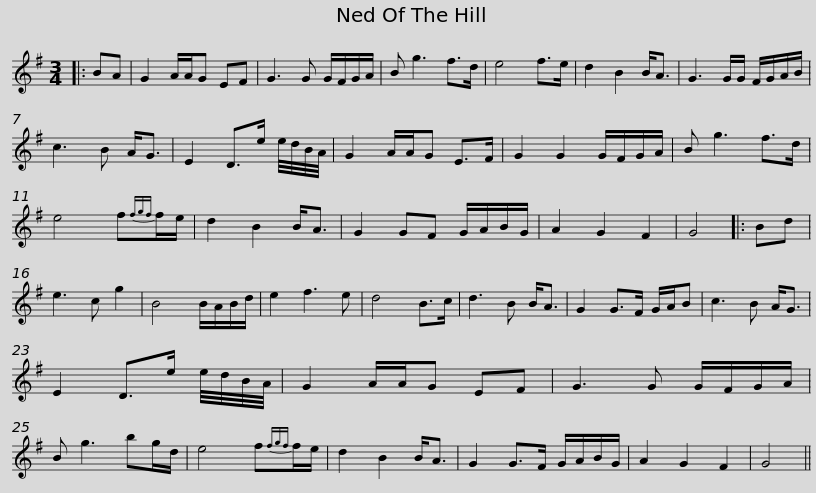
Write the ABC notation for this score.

X:1
L:1/8
M:3/4
I:linebreak $
K:G
V:1 treble
V:1
|: BA | G2 A/A/G EF | G3 G G/F/G/A/ | B g3 f>d | e4 f>e | %5
 d2 B2 B<A | G3 G/G/ F/G/A/B/ | c3 B A<G |$ E2 D>e e/4d/4B/4A/4 | G2 A/A/G E>F | %10
 G2 G2 G/F/G/A/ | B g3 f>d | e4 f{fgf}f/e/ | d2 B2 B<A | G2 GF G/A/B/G/ | %15
 A2 G2 F2 |$ G4 |: Bd | e3 c g2 | B4 B/A/B/d/ | %20
 e2 f3 e | d4 B>c | d3 B B<A | G2 G>F G/A/B | c3 B A<G | %25
 E2 D>e e/4d/4B/4A/4 |$ G2 A/A/G EF | G3 G G/F/G/A/ | B g3 bg/d/ | e4 f{fgf}f/e/ | %30
 d2 B2 B<A | G2 G>F G/A/B/G/ | A2 G2 F2 | G4 || %34
